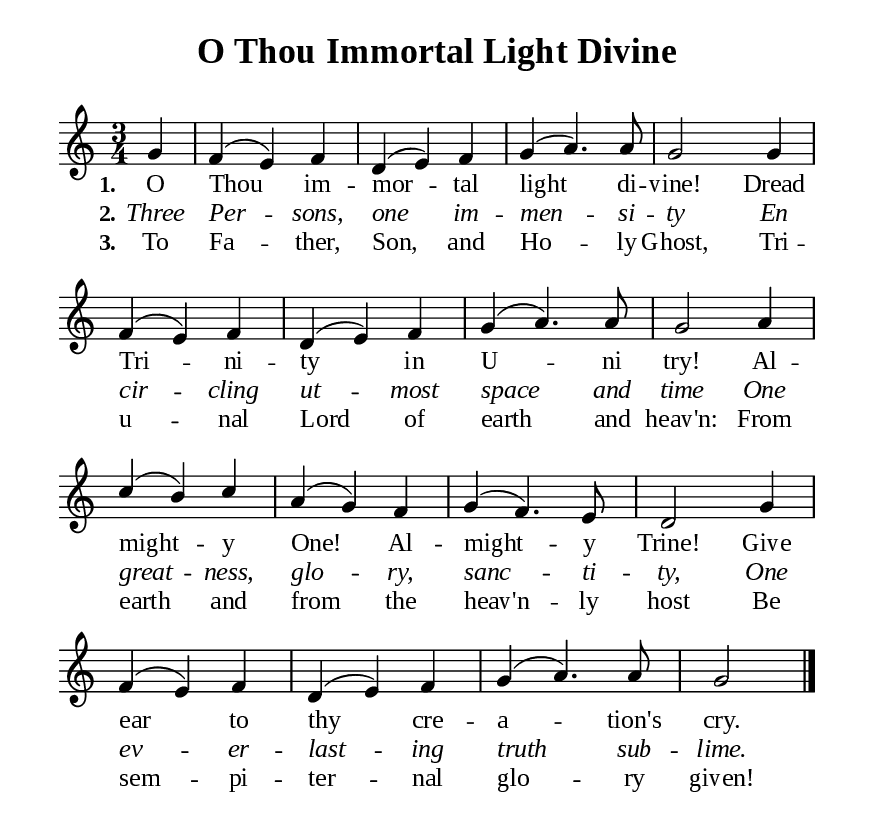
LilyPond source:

\version "2.18.2"

\header {
  title = "O Thou Immortal Light Divine"
  composer = " "
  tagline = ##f
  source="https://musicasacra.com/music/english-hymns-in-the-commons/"
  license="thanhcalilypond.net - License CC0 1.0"
}

global= {
  \key c \major
  \time 3/4
  \override Score.BarNumber.break-visibility = ##(#f #f #f)
  \override Lyrics.LyricSpace.minimum-distance = #4.0
}

\paper {
  #(set-paper-size "a5")
  top-margin = 10\mm
  bottom-margin = 5\mm
  left-margin = 10\mm
  right-margin = 10\mm
  indent = #0
  #(define fonts
	 (make-pango-font-tree "Liberation Serif"
	 		       "Liberation Serif"
			       "Liberation Serif"
			       (/ 20 20)))
  system-system-spacing = #'((basic-distance . 3) (padding . 3))
}

printItalic = \with {
  \override LyricText.font-shape = #'italic
}

% Verse music
musicVerseSoprano = \relative c'' {
                    \partial 4 g4 |
  f (e) f |
  d (e) f |
  g (a4.) a8 |
  g2 g4 |
  f (e) f |
  d (e) f |
  g (a4.) a8 |
  g2 a4 |
  c (b) c |
  a (g) f |
  g (f4.) e8 |
  d2 g4 |
  f (e) f |
  d (e) f |
  g (a4.) a8 |
                    g2 \bar "|."
}

% Verse lyrics
verseOne = \lyricmode {
  \set stanza = #"1."
  O Thou im -- mor -- tal light di -- vine!
  Dread Tri -- ni -- ty in U -- ni try!
  Al -- might -- y One! Al -- might -- y Trine!
  Give ear to thy cre -- a -- tion's cry.
}

verseTwo = \lyricmode {
  \set stanza = #"2."
  Three Per -- sons, one im -- men -- si -- ty
  En cir -- cling ut -- most space and time
  One great -- ness, glo -- ry, sanc -- ti -- ty,
  One ev -- er -- last -- ing truth sub -- lime.
}

verseThree = \lyricmode {
  \set stanza = #"3."
  To Fa -- ther, Son, and Ho -- ly Ghost,
  Tri -- u -- nal Lord of earth and heav'n:
  From earth and from the heav'n -- ly host
  Be sem -- pi -- ter -- nal glo -- ry given!
}

% Layout
\score {
    \new ChoirStaff <<
      \new Staff <<
        \clef "treble"
        \new Voice = "sopranos" { \global \stemUp \slurUp \musicVerseSoprano }
      >>
      \new Lyrics \lyricsto sopranos \verseOne
      \new Lyrics \printItalic \lyricsto sopranos \verseTwo
      \new Lyrics \lyricsto sopranos \verseThree
    >>
}
